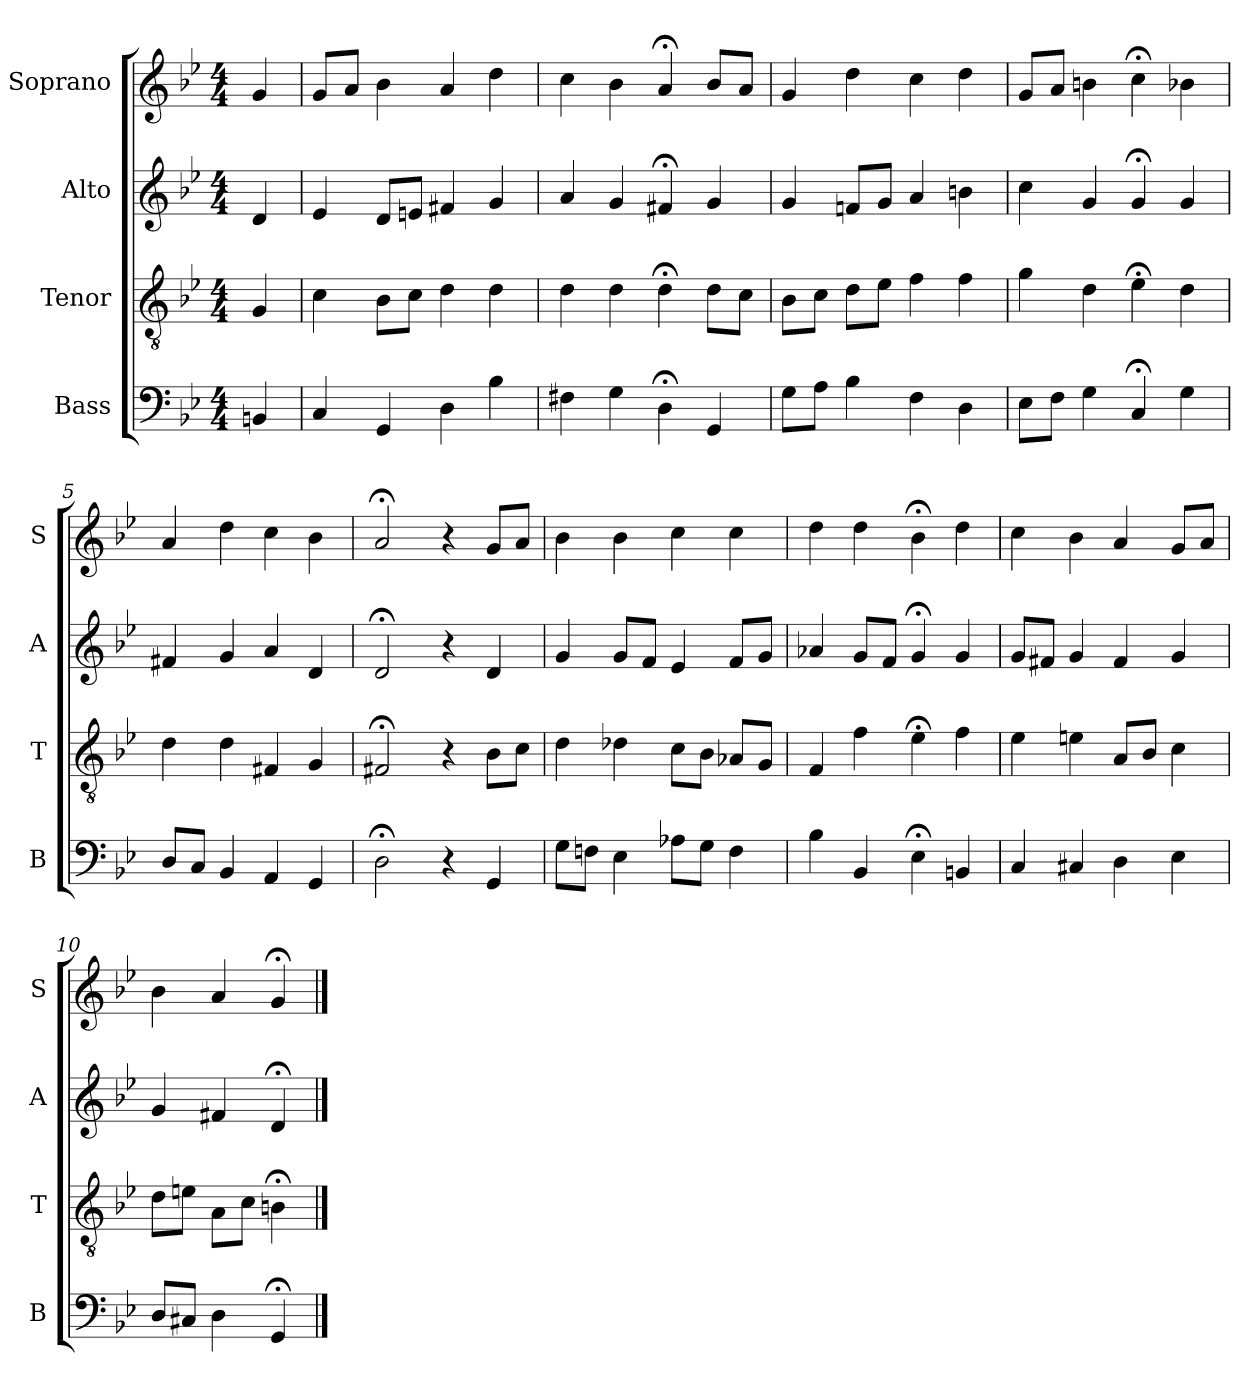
**kern	**kern	**kern	**kern
*part4	*part3	*part2	*part1
*staff4	*staff3	*staff2	*staff1
*I"Bass	*I"Tenor	*I"Alto	*I"Soprano
*I'B	*I'T	*I'A	*I'S
*clefF4	*clefGv2	*clefG2	*clefG2
*k[b-e-]	*k[b-e-]	*k[b-e-]	*k[b-e-]
*g:	*g:	*g:	*g:
*M4/4	*M4/4	*M4/4	*M4/4
*MM100	*MM100	*MM100	*MM100
=	=	=	=
4BBn	4G	4d	4g
=1	=1	=1	=1
4C	4c	4e-	8gL
.	.	.	8aJ
4GG	8B-L	8dL	4b-
.	8cJ	8enJ	.
4D	4d	4f#X	4a
4B-	4d	4g	4dd
=2	=2	=2	=2
4F#X	4d	4a	4cc
4G	4d	4g	4b-
4D;<	4d;<	4f#X;<	4a;<
4GG	8dL	4g	8b-L
.	8cJ	.	8aJ
=3	=3	=3	=3
8GL	8B-L	4g	4g
8AJ	8cJ	.	.
4B-	8dL	8fnL	4dd
.	8e-J	8gJ	.
4F	4f	4a	4cc
4D	4f	4bn	4dd
=4	=4	=4	=4
8E-L	4g	4cc	8gL
8FJ	.	.	8aJ
4G	4d	4g	4bn
4C;<	4e-;<	4g;<	4cc;<
4G	4d	4g	4b-X
=5	=5	=5	=5
8DL	4d	4f#X	4a
8CJ	.	.	.
4BB-	4d	4g	4dd
4AA	4F#X	4a	4cc
4GG	4G	4d	4b-
=6	=6	=6	=6
2D;<	2F#X;<	2d;<	2a;<
4r	4r	4r	4r
4GG	8B-L	4d	8gL
.	8cJ	.	8aJ
=7	=7	=7	=7
8GL	4d	4g	4b-
8FnJ	.	.	.
4E-	4d-X	8gL	4b-
.	.	8fJ	.
8A-XL	8cL	4e-	4cc
8GJ	8B-J	.	.
4F	8A-XL	8fL	4cc
.	8GJ	8gJ	.
=8	=8	=8	=8
4B-	4F	4a-X	4dd
4BB-	4f	8gL	4dd
.	.	8fJ	.
4E-;<	4e-;<	4g;<	4b-;<
4BBn	4f	4g	4dd
=9	=9	=9	=9
4C	4e-	8gL	4cc
.	.	8f#XJ	.
4C#X	4en	4g	4b-
4D	8AL	4f#	4a
.	8B-J	.	.
4E-	4c	4g	8gL
.	.	.	8aJ
=10	=10	=10	=10
8DL	8dL	4g	4b-
8C#XJ	8enJ	.	.
4D	8AL	4f#X	4a
.	8cJ	.	.
4GG;<	4Bn;<	4d;<	4g;<
==	==	==	==
*-	*-	*-	*-
